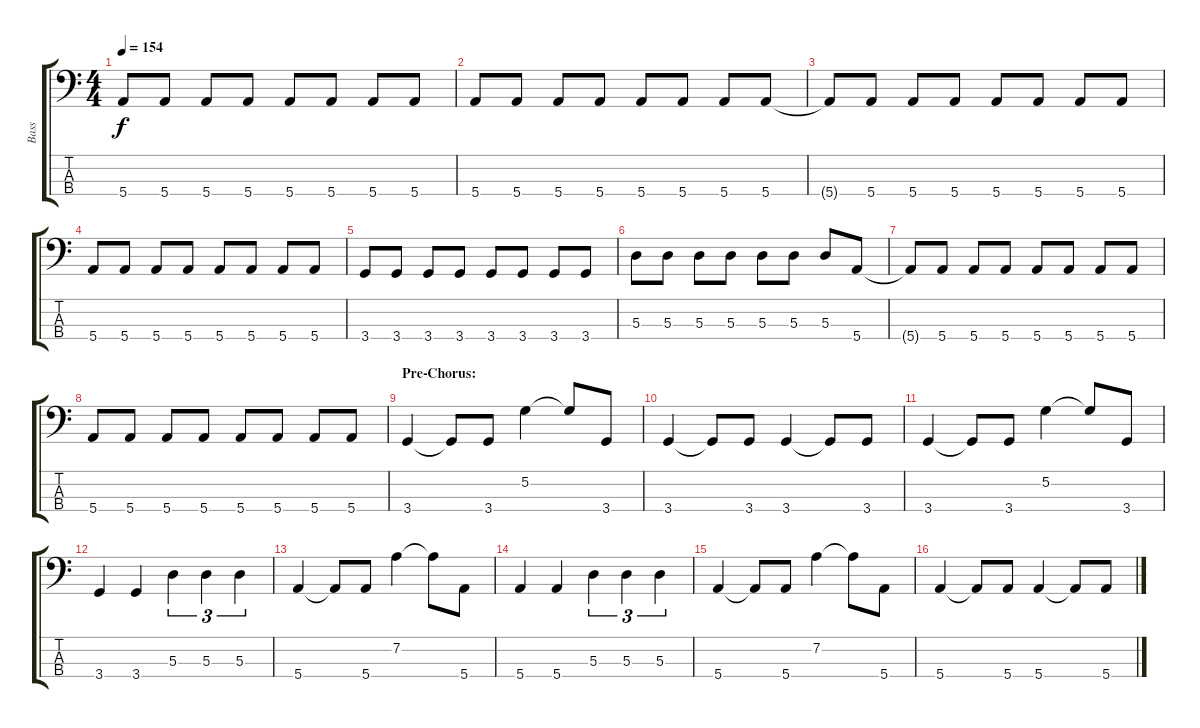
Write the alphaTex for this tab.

\track ("Bass" "Bass") {instrument electricbasspick}
\staff {score tabs}
\tuning (G2 D2 A1 E1) {hide}
\ts (4 4)
\tempo 154
\clef f4
\ks c
5.4.8{dy f} 5.4.8 5.4.8 5.4.8 5.4.8 5.4.8 5.4.8 5.4.8 |
5.4.8 5.4.8 5.4.8 5.4.8 5.4.8 5.4.8 5.4.8 5.4.8 |
5.4{t}.8 5.4.8 5.4.8 5.4.8 5.4.8 5.4.8 5.4.8 5.4.8 |
5.4.8 5.4.8 5.4.8 5.4.8 5.4.8 5.4.8 5.4.8 5.4.8 |
3.4.8 3.4.8 3.4.8 3.4.8 3.4.8 3.4.8 3.4.8 3.4.8 |
5.3.8 5.3.8 5.3.8 5.3.8 5.3.8 5.3.8 5.3.8 5.4.8 |
5.4{t}.8 5.4.8 5.4.8 5.4.8 5.4.8 5.4.8 5.4.8 5.4.8 |
5.4.8 5.4.8 5.4.8 5.4.8 5.4.8 5.4.8 5.4.8 5.4.8 |
\section ("" "Pre-Chorus:")
3.4.4 3.4{t}.8 3.4.8 5.2.4 5.2{t}.8 3.4.8 |
3.4.4 3.4{t}.8 3.4.8 3.4.4 3.4{t}.8 3.4.8 |
3.4.4 3.4{t}.8 3.4.8 5.2.4 5.2{t}.8 3.4.8 |
3.4.4 3.4.4 5.3.4{tu (3 2)} 5.3.4{tu (3 2)} 5.3.4{tu (3 2)} |
5.4.4 5.4{t}.8 5.4.8 7.2.4 7.2{t}.8 5.4.8 |
5.4.4 5.4.4 5.3.4{tu (3 2)} 5.3.4{tu (3 2)} 5.3.4{tu (3 2)} |
5.4.4 5.4{t}.8 5.4.8 7.2.4 7.2{t}.8 5.4.8 |
5.4.4 5.4{t}.8 5.4.8 5.4.4 5.4{t}.8 5.4.8
